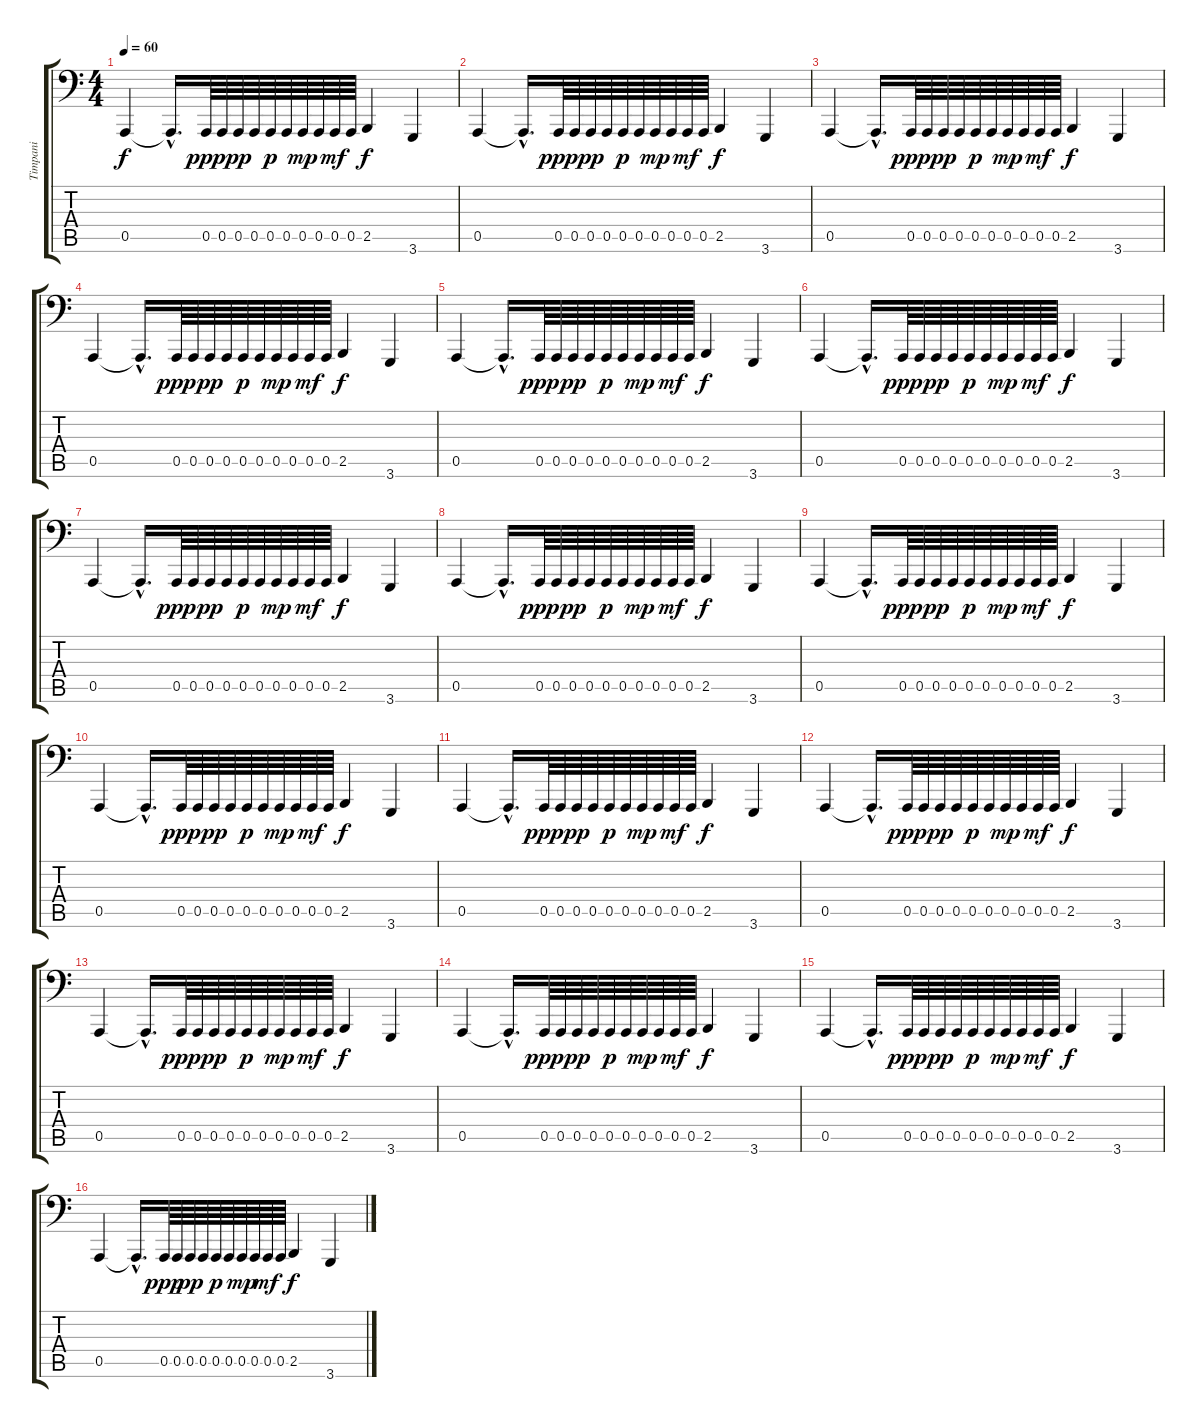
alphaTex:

\track ("Timpani" "Timpani") {instrument timpani}
\staff {score tabs}
\tuning (E3 B2 G2 D2 A1 E1) {hide}
\ts (4 4)
\tempo 60
\clef f4
\ks c
0.5.4{dy f} 0.5{hac t}.16{d} 0.5.64{dy ppp} 0.5.64 0.5.64{dy pp} 0.5.64 0.5.64{dy p} 0.5.64 0.5.64{dy mp} 0.5.64 0.5.64{dy mf} 0.5.64 2.5.4{dy f} 3.6.4 |
0.5.4 0.5{hac t}.16{d} 0.5.64{dy ppp} 0.5.64 0.5.64{dy pp} 0.5.64 0.5.64{dy p} 0.5.64 0.5.64{dy mp} 0.5.64 0.5.64{dy mf} 0.5.64 2.5.4{dy f} 3.6.4 |
0.5.4 0.5{hac t}.16{d} 0.5.64{dy ppp} 0.5.64 0.5.64{dy pp} 0.5.64 0.5.64{dy p} 0.5.64 0.5.64{dy mp} 0.5.64 0.5.64{dy mf} 0.5.64 2.5.4{dy f} 3.6.4 |
0.5.4 0.5{hac t}.16{d} 0.5.64{dy ppp} 0.5.64 0.5.64{dy pp} 0.5.64 0.5.64{dy p} 0.5.64 0.5.64{dy mp} 0.5.64 0.5.64{dy mf} 0.5.64 2.5.4{dy f} 3.6.4 |
0.5.4 0.5{hac t}.16{d} 0.5.64{dy ppp} 0.5.64 0.5.64{dy pp} 0.5.64 0.5.64{dy p} 0.5.64 0.5.64{dy mp} 0.5.64 0.5.64{dy mf} 0.5.64 2.5.4{dy f} 3.6.4 |
0.5.4 0.5{hac t}.16{d} 0.5.64{dy ppp} 0.5.64 0.5.64{dy pp} 0.5.64 0.5.64{dy p} 0.5.64 0.5.64{dy mp} 0.5.64 0.5.64{dy mf} 0.5.64 2.5.4{dy f} 3.6.4 |
0.5.4 0.5{hac t}.16{d} 0.5.64{dy ppp} 0.5.64 0.5.64{dy pp} 0.5.64 0.5.64{dy p} 0.5.64 0.5.64{dy mp} 0.5.64 0.5.64{dy mf} 0.5.64 2.5.4{dy f} 3.6.4 |
0.5.4 0.5{hac t}.16{d} 0.5.64{dy ppp} 0.5.64 0.5.64{dy pp} 0.5.64 0.5.64{dy p} 0.5.64 0.5.64{dy mp} 0.5.64 0.5.64{dy mf} 0.5.64 2.5.4{dy f} 3.6.4 |
0.5.4 0.5{hac t}.16{d} 0.5.64{dy ppp} 0.5.64 0.5.64{dy pp} 0.5.64 0.5.64{dy p} 0.5.64 0.5.64{dy mp} 0.5.64 0.5.64{dy mf} 0.5.64 2.5.4{dy f} 3.6.4 |
0.5.4 0.5{hac t}.16{d} 0.5.64{dy ppp} 0.5.64 0.5.64{dy pp} 0.5.64 0.5.64{dy p} 0.5.64 0.5.64{dy mp} 0.5.64 0.5.64{dy mf} 0.5.64 2.5.4{dy f} 3.6.4 |
0.5.4 0.5{hac t}.16{d} 0.5.64{dy ppp} 0.5.64 0.5.64{dy pp} 0.5.64 0.5.64{dy p} 0.5.64 0.5.64{dy mp} 0.5.64 0.5.64{dy mf} 0.5.64 2.5.4{dy f} 3.6.4 |
0.5.4 0.5{hac t}.16{d} 0.5.64{dy ppp} 0.5.64 0.5.64{dy pp} 0.5.64 0.5.64{dy p} 0.5.64 0.5.64{dy mp} 0.5.64 0.5.64{dy mf} 0.5.64 2.5.4{dy f} 3.6.4 |
0.5.4 0.5{hac t}.16{d} 0.5.64{dy ppp} 0.5.64 0.5.64{dy pp} 0.5.64 0.5.64{dy p} 0.5.64 0.5.64{dy mp} 0.5.64 0.5.64{dy mf} 0.5.64 2.5.4{dy f} 3.6.4 |
0.5.4 0.5{hac t}.16{d} 0.5.64{dy ppp} 0.5.64 0.5.64{dy pp} 0.5.64 0.5.64{dy p} 0.5.64 0.5.64{dy mp} 0.5.64 0.5.64{dy mf} 0.5.64 2.5.4{dy f} 3.6.4 |
0.5.4 0.5{hac t}.16{d} 0.5.64{dy ppp} 0.5.64 0.5.64{dy pp} 0.5.64 0.5.64{dy p} 0.5.64 0.5.64{dy mp} 0.5.64 0.5.64{dy mf} 0.5.64 2.5.4{dy f} 3.6.4 |
0.5.4 0.5{hac t}.16{d} 0.5.64{dy ppp} 0.5.64 0.5.64{dy pp} 0.5.64 0.5.64{dy p} 0.5.64 0.5.64{dy mp} 0.5.64 0.5.64{dy mf} 0.5.64 2.5.4{dy f} 3.6.4
